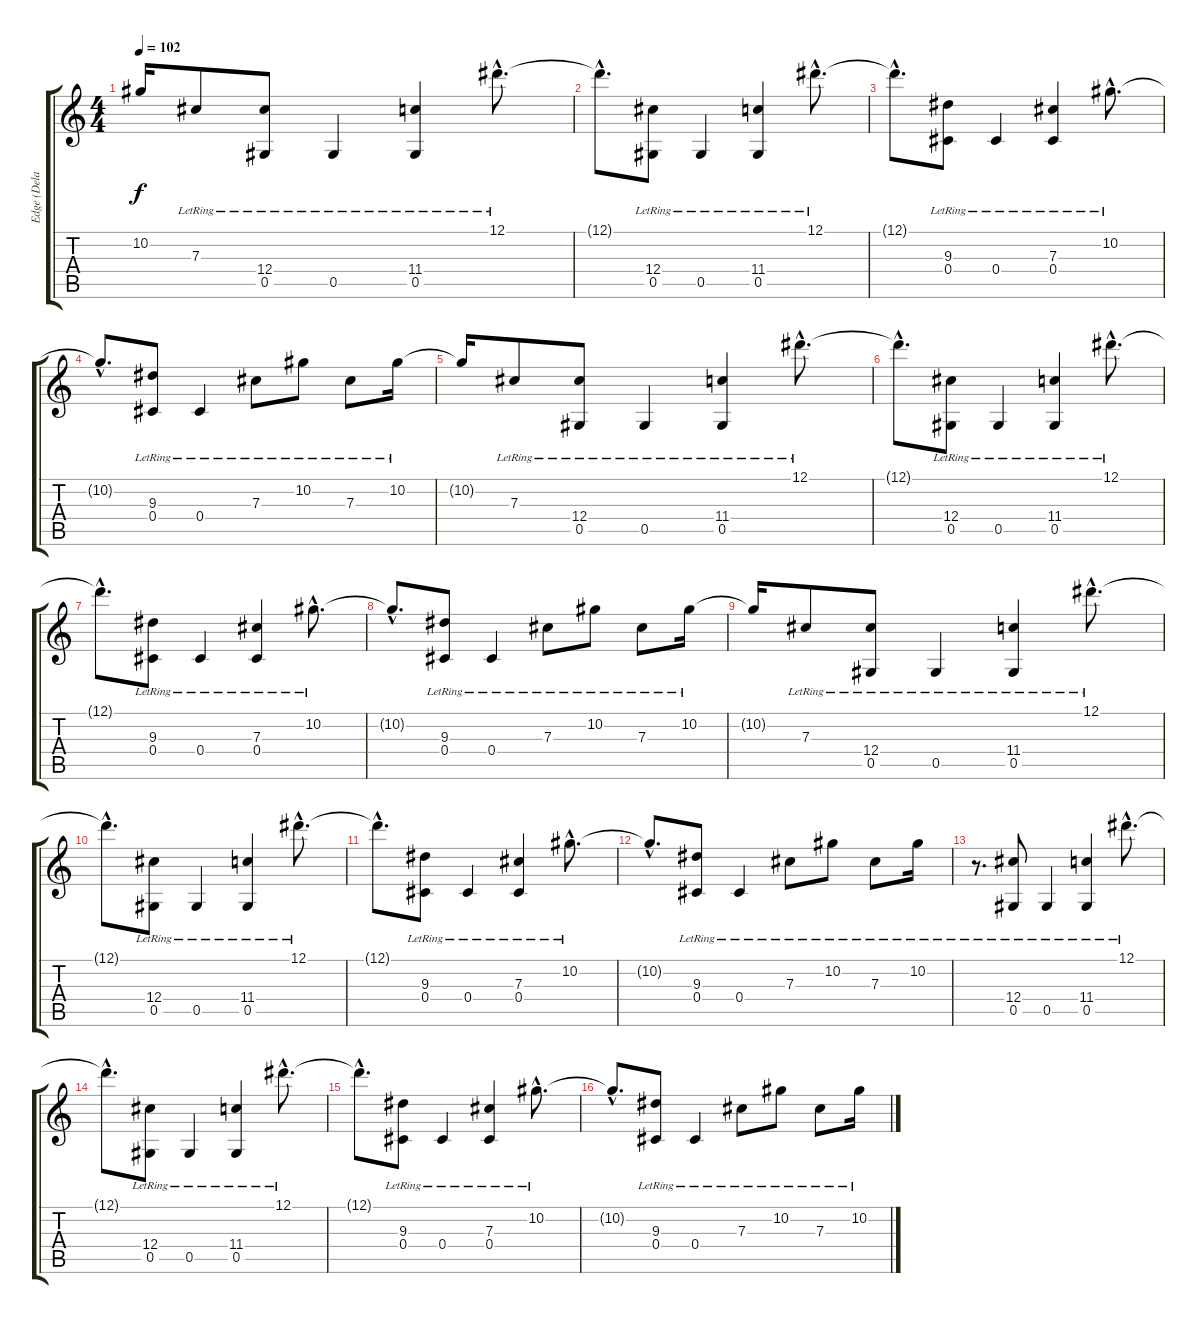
\track ("Edge (Delay)" "Edge (Dela") {instrument electricguitarjazz}
\staff {score tabs}
\tuning (Eb4 Bb3 Gb3 Db3 Ab2 Eb2) {hide}
\ts (4 4)
\tempo 102
\clef g2
\ks c
10.2{t}.16{dy f} 7.3{lr}.8 (12.4{lr} 0.5{lr}).8 0.5{lr}.4 (11.4{lr} 0.5{lr}).4 12.1{hac lr}.8{d} |
12.1{hac t}.8{d} (12.4{lr} 0.5{lr}).8 0.5{lr}.4 (11.4{lr} 0.5{lr}).4 12.1{hac lr}.8{d} |
12.1{hac t}.8{d} (9.3{lr} 0.4{lr}).8 0.4{lr}.4 (7.3{lr} 0.4{lr}).4 10.2{hac lr}.8{d} |
10.2{hac t}.8{d} (9.3{lr} 0.4{lr}).8 0.4{lr}.4 7.3{lr}.8 10.2{lr}.8 7.3{lr}.8 10.2{lr}.16 |
10.2{t}.16 7.3{lr}.8 (12.4{lr} 0.5{lr}).8 0.5{lr}.4 (11.4{lr} 0.5{lr}).4 12.1{hac lr}.8{d} |
12.1{hac t}.8{d} (12.4{lr} 0.5{lr}).8 0.5{lr}.4 (11.4{lr} 0.5{lr}).4 12.1{hac lr}.8{d} |
12.1{hac t}.8{d} (9.3{lr} 0.4{lr}).8 0.4{lr}.4 (7.3{lr} 0.4{lr}).4 10.2{hac lr}.8{d} |
10.2{hac t}.8{d} (9.3{lr} 0.4{lr}).8 0.4{lr}.4 7.3{lr}.8 10.2{lr}.8 7.3{lr}.8 10.2{lr}.16 |
10.2{t}.16 7.3{lr}.8 (12.4{lr} 0.5{lr}).8 0.5{lr}.4 (11.4{lr} 0.5{lr}).4 12.1{hac lr}.8{d} |
12.1{hac t}.8{d} (12.4{lr} 0.5{lr}).8 0.5{lr}.4 (11.4{lr} 0.5{lr}).4 12.1{hac lr}.8{d} |
12.1{hac t}.8{d} (9.3{lr} 0.4{lr}).8 0.4{lr}.4 (7.3{lr} 0.4{lr}).4 10.2{hac lr}.8{d} |
10.2{hac t}.8{d} (9.3{lr} 0.4{lr}).8 0.4{lr}.4 7.3{lr}.8 10.2{lr}.8 7.3{lr}.8 10.2{lr}.16 |
r.8{d} (12.4{lr} 0.5{lr}).8 0.5{lr}.4 (11.4{lr} 0.5{lr}).4 12.1{hac lr}.8{d} |
12.1{hac t}.8{d} (12.4{lr} 0.5{lr}).8 0.5{lr}.4 (11.4{lr} 0.5{lr}).4 12.1{hac lr}.8{d} |
12.1{hac t}.8{d} (9.3{lr} 0.4{lr}).8 0.4{lr}.4 (7.3{lr} 0.4{lr}).4 10.2{hac lr}.8{d} |
10.2{hac t}.8{d} (9.3{lr} 0.4{lr}).8 0.4{lr}.4 7.3{lr}.8 10.2{lr}.8 7.3{lr}.8 10.2{lr}.16
